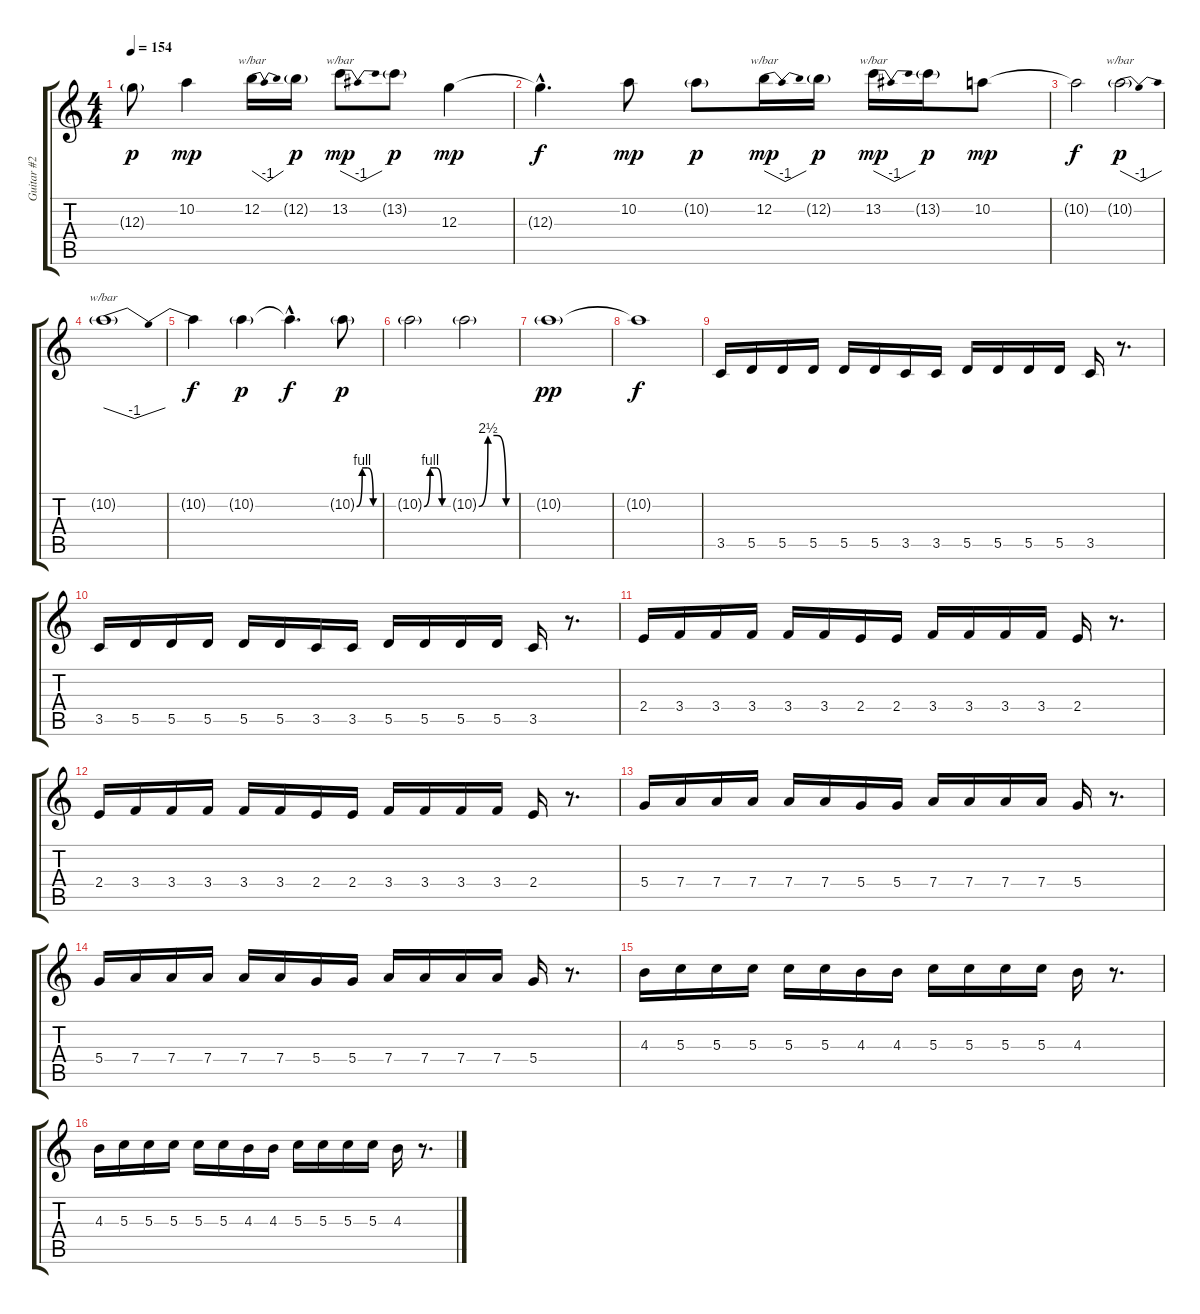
\track ("Guitar #2" "Guitar #2") {instrument distortionguitar}
\staff {score tabs}
\tuning (E4 B3 G3 D3 A2 E2) {hide}
\ts (4 4)
\tempo 154
\clef g2
\ks c
12.3{g}.8{dy p} 10.2.4{dy mp} 12.2.16{tbe (dip default 0 0 30 -4 60 0)} 12.2{g}.16{dy p} 13.2.8{tbe (dip default 0 0 30 -4 60 0) dy mp} 13.2{g}.8{dy p} 12.3.4{dy mp} |
12.3{hac t}.4{d dy f} 10.2.8{dy mp} 10.2{g}.8{dy p} 12.2.16{tbe (dip default 0 0 30 -4 60 0) dy mp} 12.2{g}.16{dy p} 13.2.16{tbe (dip default 0 0 30 -4 60 0) dy mp} 13.2{g}.16{dy p} 10.2.8{dy mp} |
10.2{t}.2{dy f} 10.2{g}.2{tbe (dip default 0 0 30 -4 60 0) dy p} |
10.2{g}.1{tbe (dip default 0 0 30 -4 60 0)} |
10.2{t}.4{dy f} 10.2{g}.4{dy p} 10.2{hac t}.4{d dy f} 10.2{be (custom 0 0 15 4 30 4 45 0 60 0) g}.8{dy p} |
10.2{be (custom 0 0 15 4 30 4 45 0 60 0) g}.2 10.2{be (custom 0 0 15 10 30 10 45 0 60 0) g}.2 |
10.2{g}.1{dy pp} |
10.2{t}.1{dy f} |
3.5.16 5.5.16 5.5.16 5.5.16 5.5.16 5.5.16 3.5.16 3.5.16 5.5.16 5.5.16 5.5.16 5.5.16 3.5.16 r.8{d} |
3.5.16 5.5.16 5.5.16 5.5.16 5.5.16 5.5.16 3.5.16 3.5.16 5.5.16 5.5.16 5.5.16 5.5.16 3.5.16 r.8{d} |
2.4.16 3.4.16 3.4.16 3.4.16 3.4.16 3.4.16 2.4.16 2.4.16 3.4.16 3.4.16 3.4.16 3.4.16 2.4.16 r.8{d} |
2.4.16 3.4.16 3.4.16 3.4.16 3.4.16 3.4.16 2.4.16 2.4.16 3.4.16 3.4.16 3.4.16 3.4.16 2.4.16 r.8{d} |
5.4.16 7.4.16 7.4.16 7.4.16 7.4.16 7.4.16 5.4.16 5.4.16 7.4.16 7.4.16 7.4.16 7.4.16 5.4.16 r.8{d} |
5.4.16 7.4.16 7.4.16 7.4.16 7.4.16 7.4.16 5.4.16 5.4.16 7.4.16 7.4.16 7.4.16 7.4.16 5.4.16 r.8{d} |
4.3.16 5.3.16 5.3.16 5.3.16 5.3.16 5.3.16 4.3.16 4.3.16 5.3.16 5.3.16 5.3.16 5.3.16 4.3.16 r.8{d} |
4.3.16 5.3.16 5.3.16 5.3.16 5.3.16 5.3.16 4.3.16 4.3.16 5.3.16 5.3.16 5.3.16 5.3.16 4.3.16 r.8{d}
